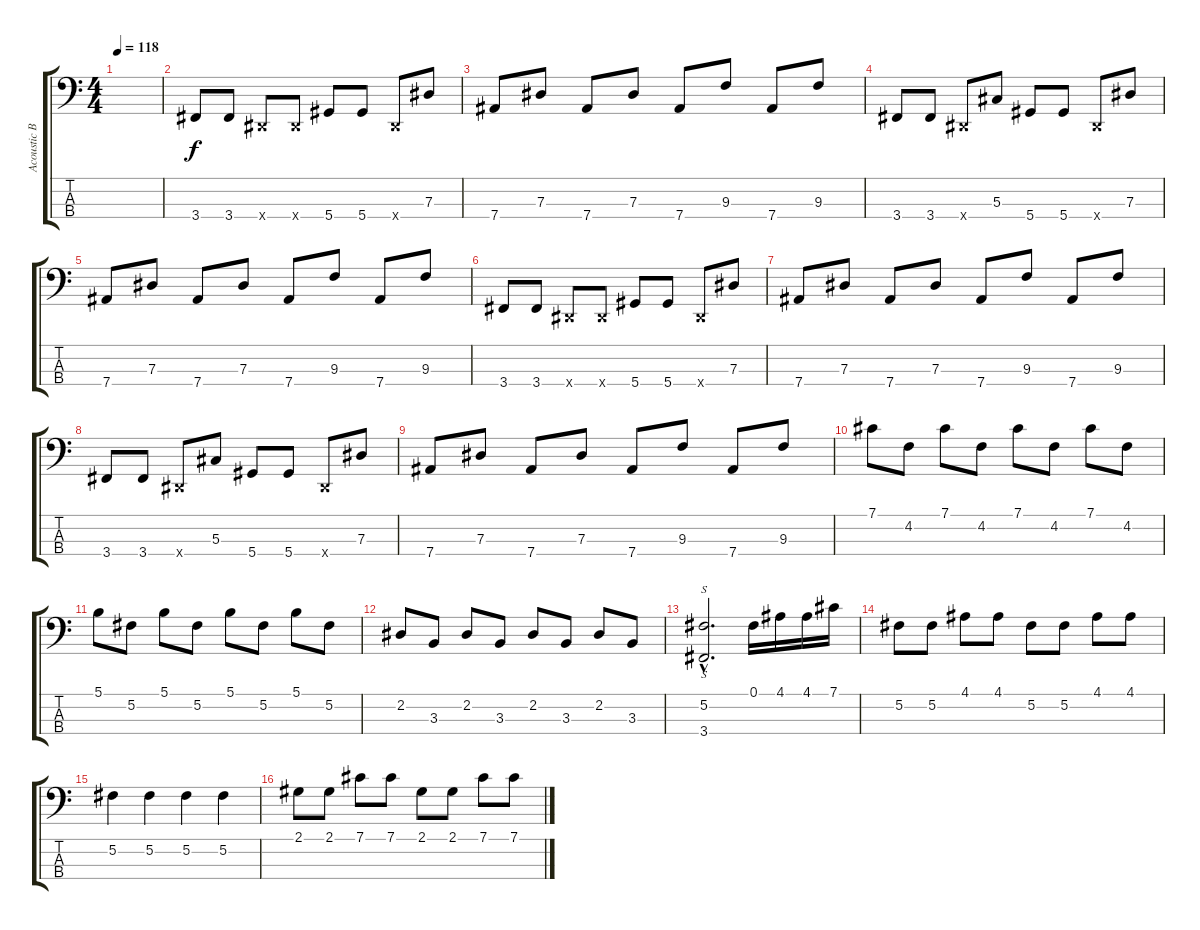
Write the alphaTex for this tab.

\track ("Acoustic Bass" "Acoustic B") {instrument electricguitarjazz}
\staff {score tabs}
\tuning (Gb2 Db2 Ab1 Eb1) {hide}
\ts (4 4)
\tempo 118
\clef f4
\ks c
|
3.4.8 3.4.8 0.4{x}.8 0.4{x}.8 5.4.8 5.4.8 0.4{x}.8 7.3.8 |
7.4.8 7.3.8 7.4.8 7.3.8 7.4.8 9.3.8 7.4.8 9.3.8 |
3.4.8 3.4.8 0.4{x}.8 5.3.8 5.4.8 5.4.8 0.4{x}.8 7.3.8 |
7.4.8 7.3.8 7.4.8 7.3.8 7.4.8 9.3.8 7.4.8 9.3.8 |
3.4.8 3.4.8 0.4{x}.8 0.4{x}.8 5.4.8 5.4.8 0.4{x}.8 7.3.8 |
7.4.8 7.3.8 7.4.8 7.3.8 7.4.8 9.3.8 7.4.8 9.3.8 |
3.4.8 3.4.8 0.4{x}.8 5.3.8 5.4.8 5.4.8 0.4{x}.8 7.3.8 |
7.4.8 7.3.8 7.4.8 7.3.8 7.4.8 9.3.8 7.4.8 9.3.8 |
7.1.8 4.2.8 7.1.8 4.2.8 7.1.8 4.2.8 7.1.8 4.2.8 |
5.1.8 5.2.8 5.1.8 5.2.8 5.1.8 5.2.8 5.1.8 5.2.8 |
2.2.8 3.3.8 2.2.8 3.3.8 2.2.8 3.3.8 2.2.8 3.3.8 |
(5.2{hac} 3.4{hac}).2{s d} 0.1.16 4.1.16 4.1.16 7.1.16 |
5.2.8 5.2.8 4.1.8 4.1.8 5.2.8 5.2.8 4.1.8 4.1.8 |
5.2.4 5.2.4 5.2.4 5.2.4 |
2.1.8 2.1.8 7.1.8 7.1.8 2.1.8 2.1.8 7.1.8 7.1.8
